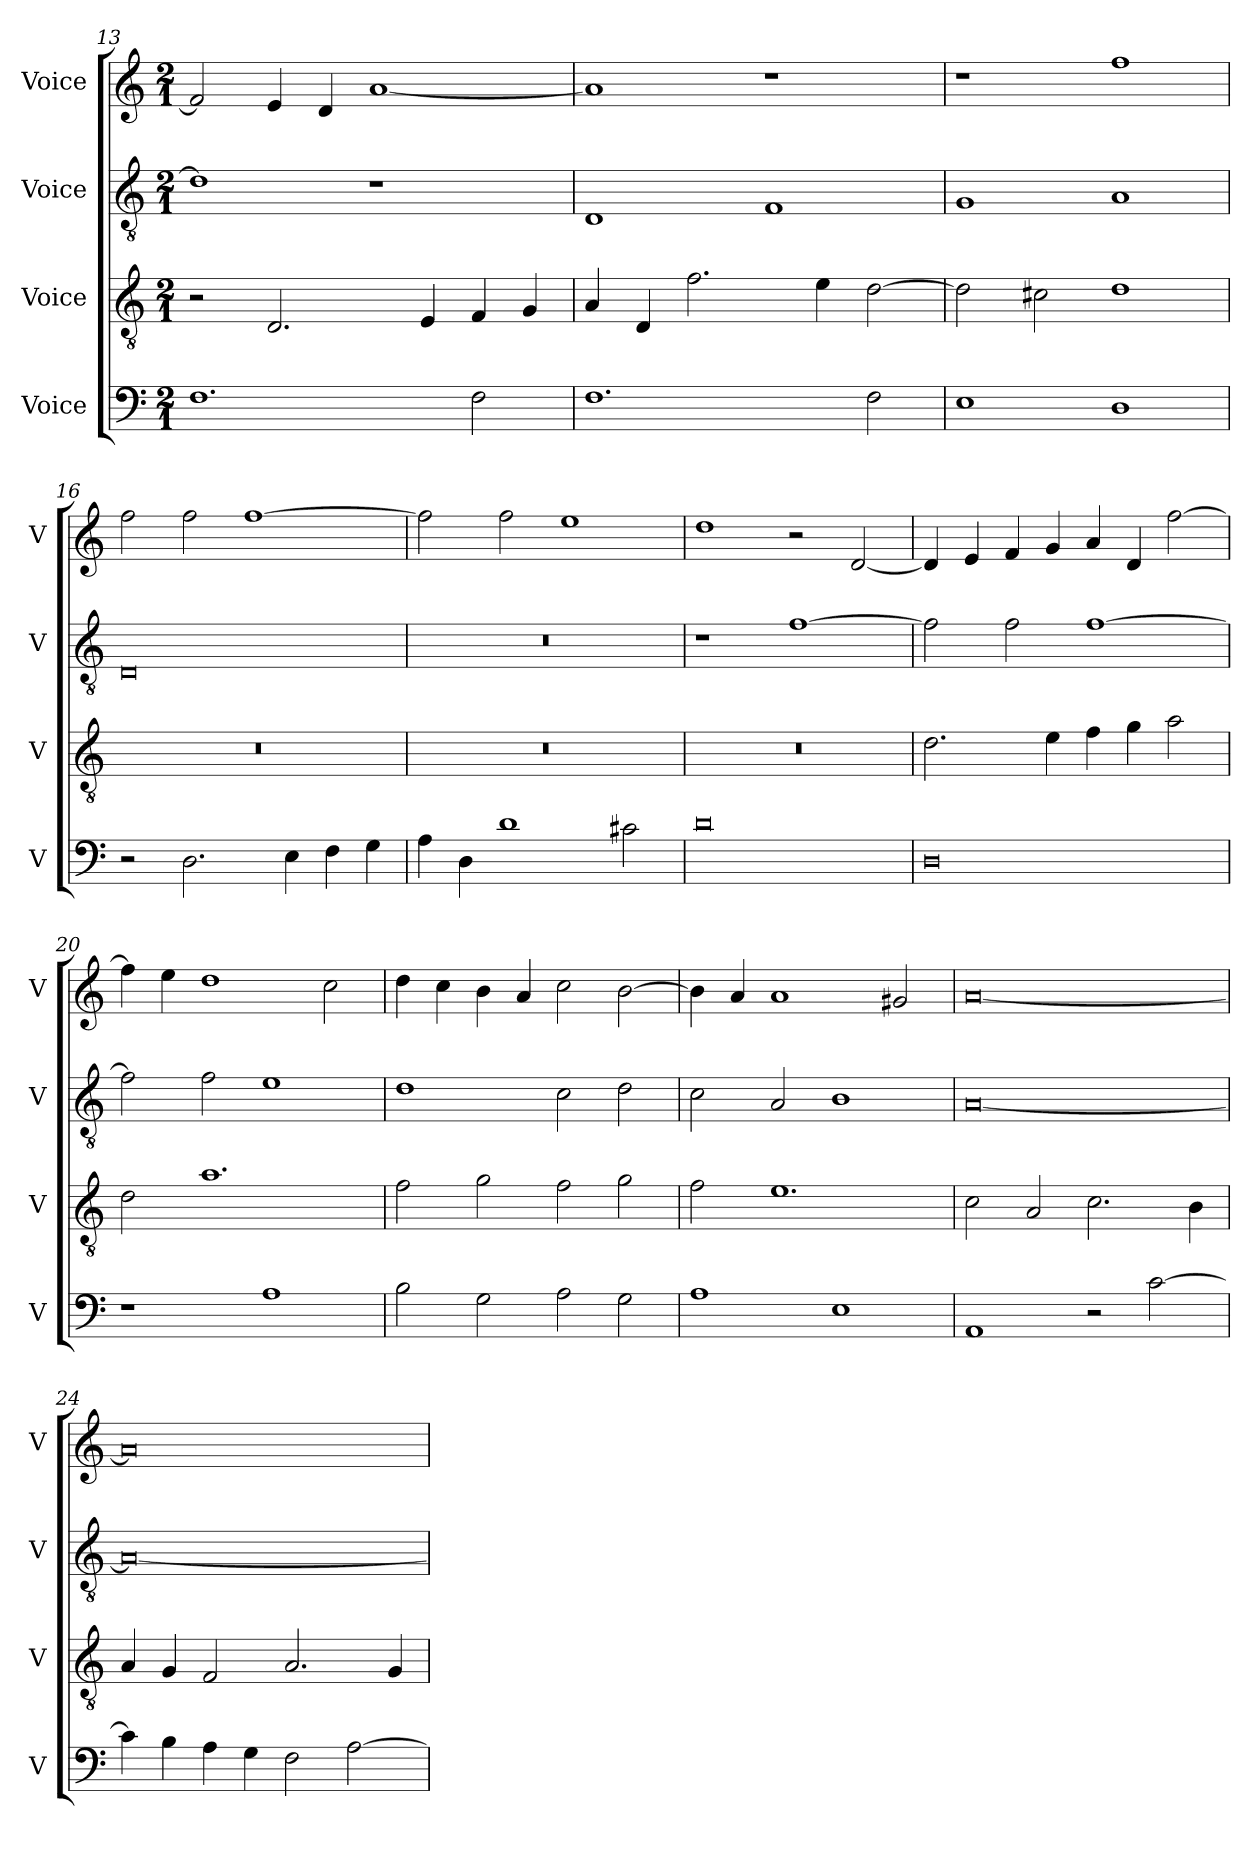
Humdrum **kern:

**kern	**kern	**kern	**kern
*part4	*part3	*part2	*part1
*staff4	*staff3	*staff2	*staff1
*I"Voice	*I"Voice	*I"Voice	*I"Voice
*I'V	*I'V	*I'V	*I'V
!!LO:PB:g=z
*clefF4	*clefGv2	*clefGv2	*clefG2
*k[]	*k[]	*k[]	*k[]
*M2/1	*M2/1	*M2/1	*M2/1
=13	=13	=13	=13
1.F	2r	1d]	2f/]
.	2.D/	.	4e/
.	.	.	4d/
.	.	1r	[1a
.	4E/	.	.
2F\	4F/	.	.
.	4G/	.	.
=14	=14	=14	=14
1.F	4A/	1D	1a]
.	4D/	.	.
.	2.f\	.	.
.	.	1F	1r
.	4e\	.	.
2F\	[2d\	.	.
=15	=15	=15	=15
1E	2d\]	1G	1r
.	2c#X\	.	.
1D	1d	1A	1ff
=16	=16	=16	=16
2r	0r	0D	2ff\
2.D\	.	.	2ff\
.	.	.	[1ff
4E\	.	.	.
4F\	.	.	.
4G\	.	.	.
!!LO:LB:g=z
=17	=17	=17	=17
4A\	0r	0r	2ff\]
4D\	.	.	.
1d	.	.	2ff\
.	.	.	1ee
2c#X\	.	.	.
=18	=18	=18	=18
0d	0r	1r	1dd
.	.	[1f	2r
.	.	.	[2d/
=19	=19	=19	=19
0D	2.d\	2f\]	4d/]
.	.	.	4e/
.	.	2f\	4f/
.	4e\	.	4g/
.	4f\	[1f	4a/
.	4g\	.	4d/
.	2a\	.	[2ff\
=20	=20	=20	=20
1r	2d\	2f\]	4ff\]
.	.	.	4ee\
.	1.a	2f\	1dd
1A	.	1e	.
.	.	.	2cc\
!!LO:LB:g=z
=21	=21	=21	=21
2B\	2f\	1d	4dd\
.	.	.	4cc\
2G\	2g\	.	4b\
.	.	.	4a/
2A\	2f\	2c\	2cc\
2G\	2g\	2d\	[2b\
=22	=22	=22	=22
1A	2f\	2c\	4b\]
.	.	.	4a/
.	1.e	2A/	1a
1E	.	1B	.
.	.	.	2g#X/
=23	=23	=23	=23
1AA	2c\	[0A	[0a
.	2A/	.	.
2r	2.c\	.	.
[2c\	.	.	.
.	4B\	.	.
!!LO:LB:g=z
=24	=24	=24	=24
4c\]	4A/	0A_	0a]
4B\	4G/	.	.
4A\	2F/	.	.
4G\	.	.	.
2F\	2.A/	.	.
[2A\	.	.	.
.	4G/	.	.
=	=	=	=
*-	*-	*-	*-
